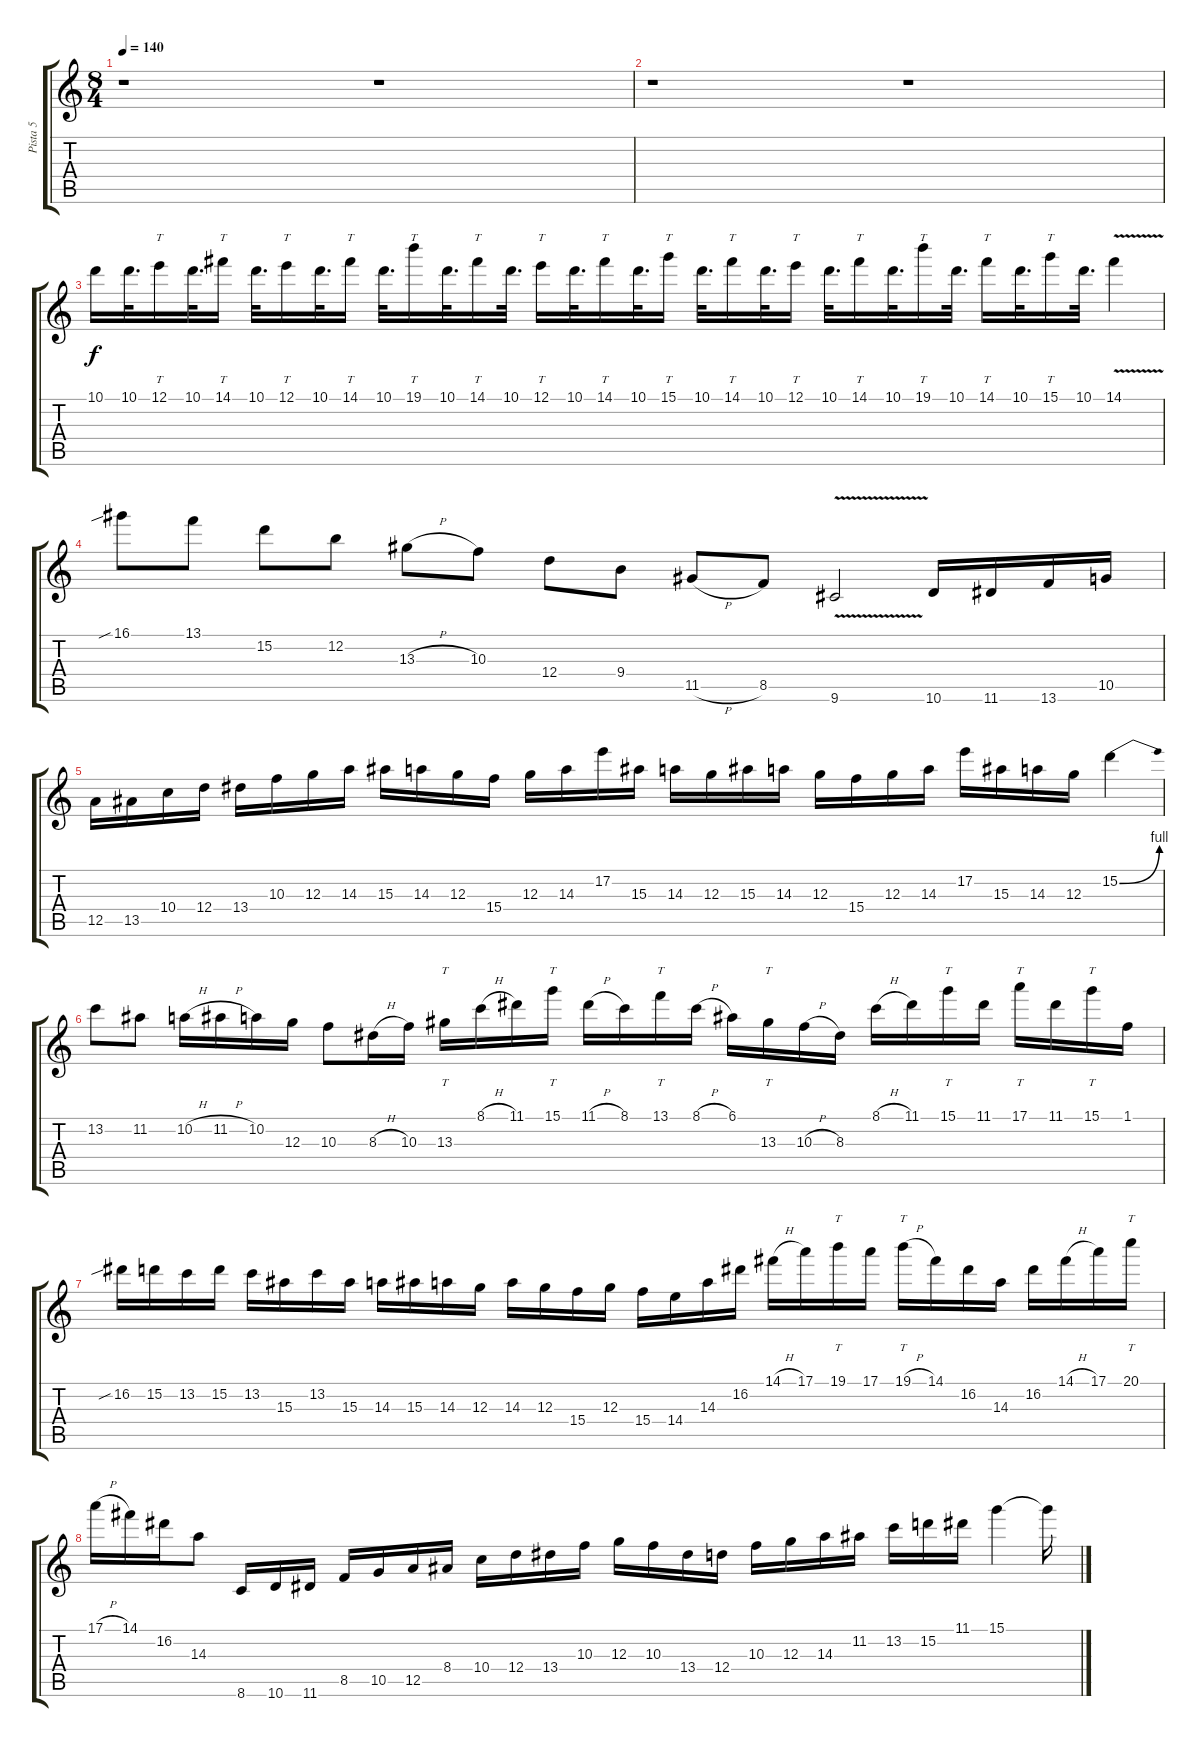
\track ("Pista 5" "Pista 5") {instrument distortionguitar}
\staff {score tabs}
\tuning (E4 B3 G3 D3 A2 E2) {hide}
\ts (8 4)
\tempo 140
\clef g2
\ks c
r.1{dy f} r.1 |
r.1 r.1 |
10.1.16 10.1.32{d} 12.1.16{tt} 10.1.32{d} 14.1.16{tt} 10.1.32{d} 12.1.16{tt} 10.1.32{d} 14.1.16{tt} 10.1.32{d} 19.1.16{tt} 10.1.32{d} 14.1.16{tt} 10.1.32{d} 12.1.16{tt} 10.1.32{d} 14.1.16{tt} 10.1.32{d} 15.1.16{tt} 10.1.32{d} 14.1.16{tt} 10.1.32{d} 12.1.16{tt} 10.1.32{d} 14.1.16{tt} 10.1.32{d} 19.1.16{tt} 10.1.32{d} 14.1.16{tt} 10.1.32{d} 15.1.16{tt} 10.1.32{d} 14.1{v}.4 |
16.1{sib}.8 13.1.8 15.2.8 12.2.8 13.3{h}.8 10.3.8 12.4.8 9.4.8 11.5{h}.8 8.5.8 9.6{v}.2 10.6.16 11.6.16 13.6.16 10.5.16 |
12.5.16 13.5.16 10.4.16 12.4.16 13.4.16 10.3.16 12.3.16 14.3.16 15.3.16 14.3.16 12.3.16 15.4.16 12.3.16 14.3.16 17.2.16 15.3.16 14.3.16 12.3.16 15.3.16 14.3.16 12.3.16 15.4.16 12.3.16 14.3.16 17.2.16 15.3.16 14.3.16 12.3.16 15.2{be (bend 0 0 60 4)}.4 |
13.2.8 11.2.8 10.2{h}.16 11.2{h}.16 10.2.16 12.3.16 10.3.8 8.3{h}.16 10.3.16 13.3.16{tt} 8.1{h}.16 11.1.16 15.1.16{tt} 11.1{h}.16 8.1.16 13.1.16{tt} 8.1{h}.16 6.1.16 13.3.16{tt} 10.3{h}.16 8.3.16 8.1{h}.16 11.1.16 15.1.16{tt} 11.1.16 17.1.16{tt} 11.1.16 15.1.16{tt} 1.1.16 |
16.2{sib}.16 15.2.16 13.2.16 15.2.16 13.2.16 15.3.16 13.2.16 15.3.16 14.3.16 15.3.16 14.3.16 12.3.16 14.3.16 12.3.16 15.4.16 12.3.16 15.4.16 14.4.16 14.3.16 16.2.16 14.1{h}.16 17.1.16 19.1.16{tt} 17.1.16 19.1{h}.16{tt} 14.1.16 16.2.16 14.3.16 16.2.16 14.1{h}.16 17.1.16 20.1.16{tt} |
17.1{h}.16 14.1.16 16.2.16 14.3.8 8.6.16 10.6.16 11.6.16 8.5.16 10.5.16 12.5.16 8.4.16 10.4.16 12.4.16 13.4.16 10.3.16 12.3.16 10.3.16 13.4.16 12.4.16 10.3.16 12.3.16 14.3.16 11.2.16 13.2.16 15.2.16 11.1.16 15.1.4 15.1{t}.16
